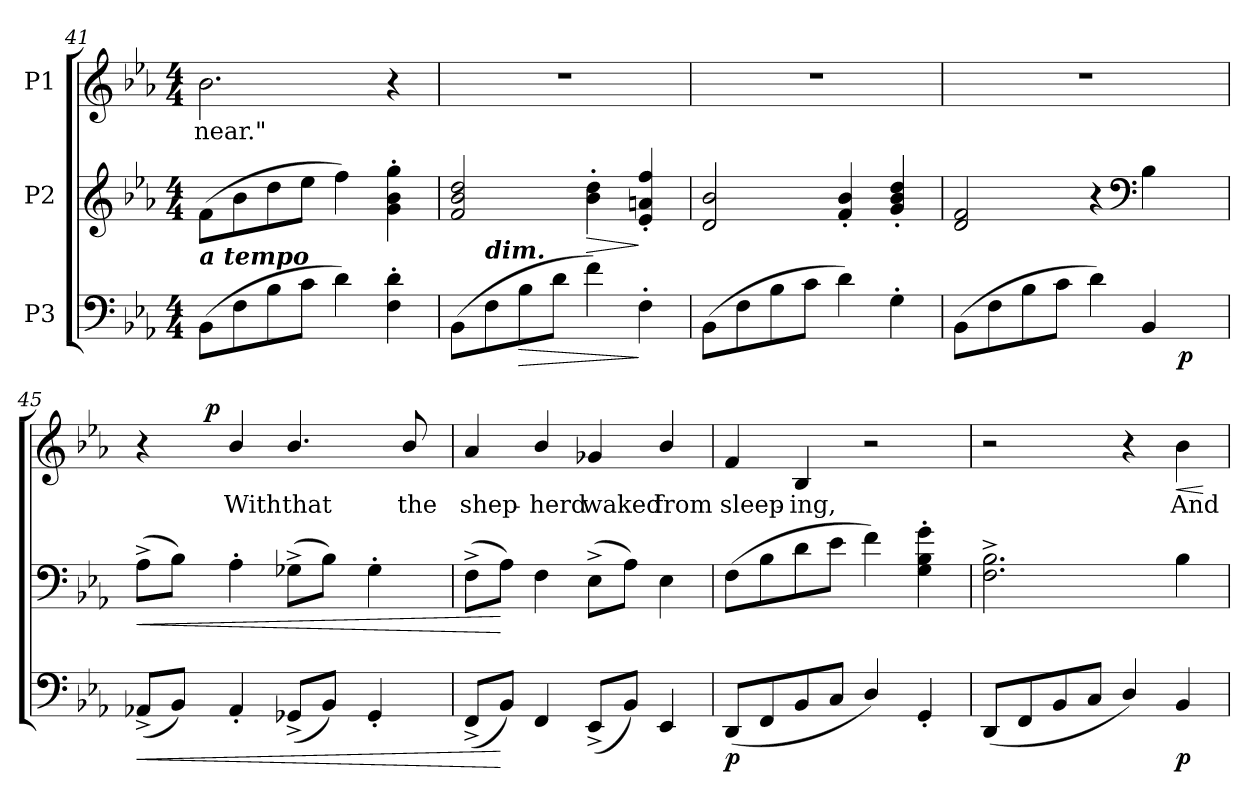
**kern	**dynam	**kern	**dynam	**kern	**text	**dynam
*part3	*part3	*part2	*part2	*part1	*part1	*part1
*staff3	*staff3	*staff2	*staff2	*staff1	*staff1	*staff1
*I"P3	*	*I"P2	*	*I"P1	*	*
*clefF4	*	*clefG2	*	*clefG2	*	*
*k[b-e-a-]	*	*k[b-e-a-]	*	*k[b-e-a-]	*	*
*E-:	*	*E-:	*	*E-:	*	*
*M4/4	*	*M4/4	*	*M4/4	*	*
=41	=41	=41	=41	=41	=41	=41
!LO:TX:a:Bi:t=a tempo	!	!	!	!	!	!
!	!	!	!	!	!LO:LY:b:color=#000000	!
(8BB-i\L	.	(8fi\L	.	2.b-i\	near."	.
8Fi\	.	8b-i\	.	.	.	.
8B-i\	.	8ddi\	.	.	.	.
8ci\J	.	8ee-i\J	.	.	.	.
4di\)	.	4ffi\)	.	.	.	.
4Fi\' 4di'	.	4gi\' 4b-i' 4ggi'	.	4r	.	.
=42	=42	=42	=42	=42	=42	=42
(8BB-i\L	.	2fi/ 2b-i 2ddi	.	1r	.	.
!LO:TX:a:Bi:t=dim.	!	!	!	!	!	!
8Fi\	.	.	.	.	.	.
!	!LO:HP:b	!	!	!	!	!
8B-i\	>	.	.	.	.	.
8di\J	.	.	.	.	.	.
!	!	!	!LO:HP:b	!	!	!
4fi\)	.	4b-i\' 4ddi'	>	.	.	.
4F'i\	]	4e-i/' 4ani' 4ffi'	]	.	.	.
=43	=43	=43	=43	=43	=43	=43
(8BB-i\L	.	2di/ 2b-i	.	1r	.	.
8Fi\	.	.	.	.	.	.
8B-i\	.	.	.	.	.	.
8ci\J	.	.	.	.	.	.
4di\)	.	4fi/' 4b-i'	.	.	.	.
4G'i\	.	4gi/' 4b-i' 4ddi'	.	.	.	.
!!LO:LB:g=z
=44	=44	=44	=44	=44	=44	=44
*^	*	*	*	*	*	*
(8BB-i\L	2ryy	.	2di/ 2fi	.	1r	.	.
8Fi\	.	.	.	.	.	.	.
8B-i\	.	.	.	.	.	.	.
8ci\J	.	.	.	.	.	.	.
4di\)	4ryy	.	4r	.	.	.	.
*	*	*	*clefF4	*	*	*	*
4BB-i/	8ryy	.	4B-i\	.	.	.	.
.	512ryy	.	.	.	.	.	.
.	16ryy	p	.	.	.	.	.
.	32ryy	.	.	.	.	.	.
.	64...ryy	.	.	.	.	.	.
=45	=45	=45	=45	=45	=45	=45	=45
!	!	!LO:HP:b	!	!LO:HP:b	!	!	!
*v	*v	*	*	*	*^	*	*
(8AA-X^i/L	<	(8A-^i\L	<	4r	8ryy	.	.
8BB-i/J)	.	8B-i\J)	.	.	32ryy	.	.
.	.	.	.	.	64ryy	.	.
.	.	.	.	.	128ryy	.	.
.	.	.	.	.	512.ryy	.	.
.	.	.	.	.	2ryy	.	p
!	!	!	!	!	!	!LO:LY:b:color=#000000	!
4AA-'i/	.	4A-'i\	.	4b-i/	.	With	.
!	!	!	!	!	!	!LO:LY:b:color=#000000	!
(8GG-X^i/L	.	(8G-X^i\L	.	4.b-i/	.	that	.
8BB-i/J)	.	8B-i\J)	.	.	.	.	.
.	.	.	.	.	4ryy	.	.
4GG-'i/	.	4G-'i\	.	.	.	.	.
!	!	!	!	!	!	!LO:LY:b:color=#000000	!
.	.	.	.	8b-i/	.	the	.
.	.	.	.	.	16ryy	.	.
.	.	.	.	.	256ryy	.	.
.	.	.	.	.	1024ryy	.	.
*	*	*	*	*v	*v	*	*
=46	=46	=46	=46	=46	=46	=46
*	*	*	*	*^	*	*
!	!	!	!	!	!	!LO:LY:b:color=#000000	!
*	*	*	*	*v	*v	*	*
(8FF^i/L	.	(8F^i\L	.	4a-i/	shep-	.
8BB-i/J)	[	8A-i\J)	[	.	.	.
!	!	!	!	!	!LO:LY:b:color=#000000	!
4FFi/	.	4Fi\	.	4b-i/	-herd	.
!	!	!	!	!	!LO:LY:b:color=#000000	!
(8EE-^i/L	.	(8E-^i\L	.	4g-Xi/	waked	.
8BB-i/J)	.	8A-i\J)	.	.	.	.
!	!	!	!	!	!LO:LY:b:color=#000000	!
4EE-i/	.	4E-i\	.	4b-i/	from	.
=47	=47	=47	=47	=47	=47	=47
!	!	!	!	!	!LO:LY:b:color=#000000	!
(8DDi/L	p	(8Fi\L	.	4fi/	sleep-	.
8FFi/	.	8B-i\	.	.	.	.
!	!	!	!	!	!LO:LY:b:color=#000000	!
8BB-i/	.	8di\	.	4B-i/	-ing,	.
8Ci/J	.	8e-i\J	.	.	.	.
4Di/)	.	4fi\)	.	2r	.	.
4GG'i/	.	4Gi\' 4B-i' 4gi'	.	.	.	.
!!LO:LB:g=z
=48	=48	=48	=48	=48	=48	=48
(8DDi/L	.	2.Fi\^ 2.B-i^	.	2r	.	.
8FFi/	.	.	.	.	.	.
8BB-i/	.	.	.	.	.	.
8Ci/J	.	.	.	.	.	.
4Di/)	.	.	.	4r	.	.
!	!	!	!	!	!LO:LY:b:color=#000000	!LO:HP:b
4BB-i/	p	4B-i\	.	4b-i\	And	<
.	.	.	.	.	.	[
=	=	=	=	=	=	=
*-	*-	*-	*-	*-	*-	*-
